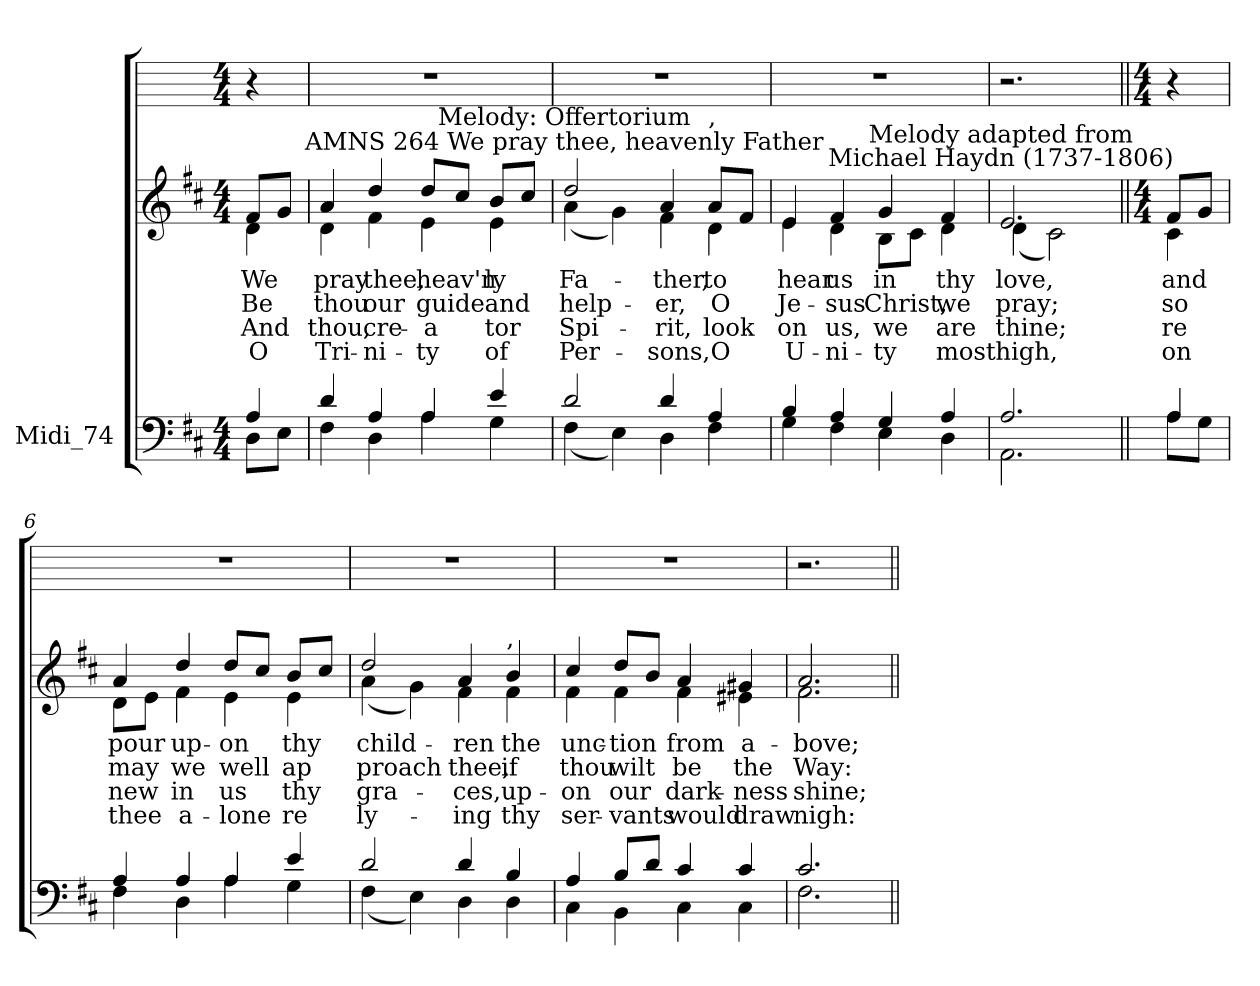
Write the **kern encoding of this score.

**kern	**kern	**text	**text	**text	**text	**kern
*part3	*part2	*part2	*part2	*part2	*part2	*part1
*staff3	*staff2	*staff2	*staff2	*staff2	*staff2	*staff1
*I"Midi_74	*	*	*	*	*	*
*clefF4	*clefG2	*	*	*	*	*
*k[f#c#]	*k[f#c#]	*	*	*	*	*
*D:	*D:	*	*	*	*	*
*M4/4	*M4/4	*	*	*	*	*M4/4
=	=	=	=	=	=	=
*^	*	*	*	*	*	*
!	!	!LO:TX:a:cj:t=V. S. S. Coles\n(1845-1929)	!	!	!	!	!
!	!	!	!LO:LY:b	!LO:LY:b	!LO:LY:b	!LO:LY:b	!
*	*	*^	*	*	*	*	*
4A/	8D\L	8f#/L	4d\	We	Be	And	O	4r
.	8E\J	8g/J	.	.	.	.	.	.
=1	=1	=1	=1	=1	=1	=1	=1	=1
!	!	!	!	!LO:LY:b	!LO:LY:b	!LO:LY:b	!LO:LY:b	!
4d/	4F#\	4a/	4d\	pray	thou	thou,	Tri-	1r
!	!	!	!	!LO:LY:b	!LO:LY:b	!LO:LY:b	!LO:LY:b	!
4A/	4D\	4dd/	4f#\	-thee,	our	cre-	-ni-	.
!	!	!	!	!LO:LY:b	!LO:LY:b	!LO:LY:b	!LO:LY:b	!
4A/	4A\	8dd/L	4e\	-heav'n	guide	a	ty	.
.	.	8cc#/J	.	.	.	.	.	.
!	!	!	!	!LO:LY:b	!LO:LY:b	!LO:LY:b	!LO:LY:b	!
4e	4G\	8b/L	4e\	ly	and	tor	of	.
.	.	8cc#/J	.	.	.	.	.	.
=2	=2	=2	=2	=2	=2	=2	=2	=2
!	!	!LO:TX:a:cj:t=AMNS 264 We pray thee, heavenly Father	!	!	!	!	!	!
!	!	!LO:TX:a:cj:t=Melody&colon; Offertorium	!	!	!	!	!	!
!	!	!	!	!LO:LY:b	!LO:LY:b	!LO:LY:b	!LO:LY:b	!
2d/	(<4F#\	2dd/	(<4a\	Fa-	-help-	-Spi-	-Per-	1r
.	4E\)	.	4g\)	.	.	.	.	.
!	!	!	!	!LO:LY:b	!LO:LY:b	!LO:LY:b	!LO:LY:b	!
4d/	4D\	4a/	4f#\	-ther,	er,	rit,	sons,	.
!	!	!LO:TX:a:t=,	!	!	!	!	!	!
!	!	!	!	!LO:LY:b	!LO:LY:b	!LO:LY:b	!LO:LY:b	!
4A/	4F#\	8a/L	4d\	to	O	look	O	.
.	.	8f#/J	.	.	.	.	.	.
=3	=3	=3	=3	=3	=3	=3	=3	=3
!	!	!	!	!LO:LY:b	!LO:LY:b	!LO:LY:b	!LO:LY:b	!
4B/	4G\	4e/	4e\	hear	Je-	-on	U-	1r
!	!	!	!	!LO:LY:b	!LO:LY:b	!LO:LY:b	!LO:LY:b	!
4A/	4F#\	4f#/	4d\	-us	sus	us,	ni-	.
!	!	!	!	!LO:LY:b	!LO:LY:b	!LO:LY:b	!LO:LY:b	!
4G/	4E\	4g/	8BL	-in	Christ,	we	ty	.
.	.	.	8c#J	.	.	.	.	.
!	!	!	!	!LO:LY:b	!LO:LY:b	!LO:LY:b	!LO:LY:b	!
4A/	4D\	4f#/	4d\	thy	we	are	most	.
=4	=4	=4	=4	=4	=4	=4	=4	=4
!	!	!LO:TX:a:cj:t=Melody adapted from\nMichael Haydn (1737-1806)	!	!	!	!	!	!
!	!	!	!	!LO:LY:b	!LO:LY:b	!LO:LY:b	!LO:LY:b	!
2.A/	2.AA\	2.e/	(<4d\	love,	pray;	thine;	high,	2.r
.	.	.	2c#\)	.	.	.	.	.
!!LO:LB:g=z
=5||	=5||	=5||	=5||	=5||	=5||	=5||	=5||	=5||
*	*	*M4/4	*	*	*	*	*	*M4/4
!	!	!	!	!LO:LY:b	!LO:LY:b	!LO:LY:b	!LO:LY:b	!
4A/	8A\L	8f#/L	4c#\	and	so	re	on	4r
.	8G\J	8g/J	.	.	.	.	.	.
=6	=6	=6	=6	=6	=6	=6	=6	=6
!	!	!	!	!LO:LY:b	!LO:LY:b	!LO:LY:b	!LO:LY:b	!
4A/	4F#\	4a/	8d\L	pour	may	new	thee	1r
.	.	.	8e\J	.	.	.	.	.
!	!	!	!	!LO:LY:b	!LO:LY:b	!LO:LY:b	!LO:LY:b	!
4A/	4D\	4dd/	4f#\	up-	-we	in	a-	.
!	!	!	!	!LO:LY:b	!LO:LY:b	!LO:LY:b	!LO:LY:b	!
4A/	4A\	8dd/L	4e\	-on	well	us	lone	.
.	.	8cc#/J	.	.	.	.	.	.
!	!	!	!	!LO:LY:b	!LO:LY:b	!LO:LY:b	!LO:LY:b	!
4e/	4G\	8b/L	4e\	thy	ap	thy	re	.
.	.	8cc#/J	.	.	.	.	.	.
=7	=7	=7	=7	=7	=7	=7	=7	=7
!	!	!	!	!LO:LY:b	!LO:LY:b	!LO:LY:b	!LO:LY:b	!
2d/	(<4F#\	2dd/	(<4a\	child-	-proach	gra-	-ly-	1r
.	4E\)	.	4g\)	.	.	.	.	.
!	!	!	!	!LO:LY:b	!LO:LY:b	!LO:LY:b	!LO:LY:b	!
4d/	4D\	4a/	4f#\	-ren	thee,	ces,	ing	.
!	!	!LO:TX:a:t=,	!	!	!	!	!	!
!	!	!	!	!LO:LY:b	!LO:LY:b	!LO:LY:b	!LO:LY:b	!
4B/	4D\	4b/	4f#\	the	if	up-	-thy	.
=8	=8	=8	=8	=8	=8	=8	=8	=8
!	!	!	!	!LO:LY:b	!LO:LY:b	!LO:LY:b	!LO:LY:b	!
4A/	4C#\	4cc#/	4f#\	unc-	-thou	on	ser-	1r
!	!	!	!	!LO:LY:b	!LO:LY:b	!LO:LY:b	!LO:LY:b	!
8B/L	4BB\	8dd/L	4f#\	-tion	wilt	our	vants	.
8d/J	.	8b/J	.	.	.	.	.	.
!	!	!	!	!LO:LY:b	!LO:LY:b	!LO:LY:b	!LO:LY:b	!
4c#/	4C#\	4a/	4f#\	from	be	dark-	-would	.
!	!	!	!	!LO:LY:b	!LO:LY:b	!LO:LY:b	!LO:LY:b	!
4c#/	4C#\	4g#X/	4e#\	a-	-the	ness	draw	.
=9	=9	=9	=9	=9	=9	=9	=9	=9
!	!	!	!	!LO:LY:b	!LO:LY:b	!LO:LY:b	!LO:LY:b	!
2.c#/	2.F#\	2.a/	2.f#\	bove;	Way:	shine;	nigh:	2.r
*v	*v	*	*	*	*	*	*	*
*	*v	*v	*	*	*	*	*
=||	=||	=||	=||	=||	=||	=||
*-	*-	*-	*-	*-	*-	*-
